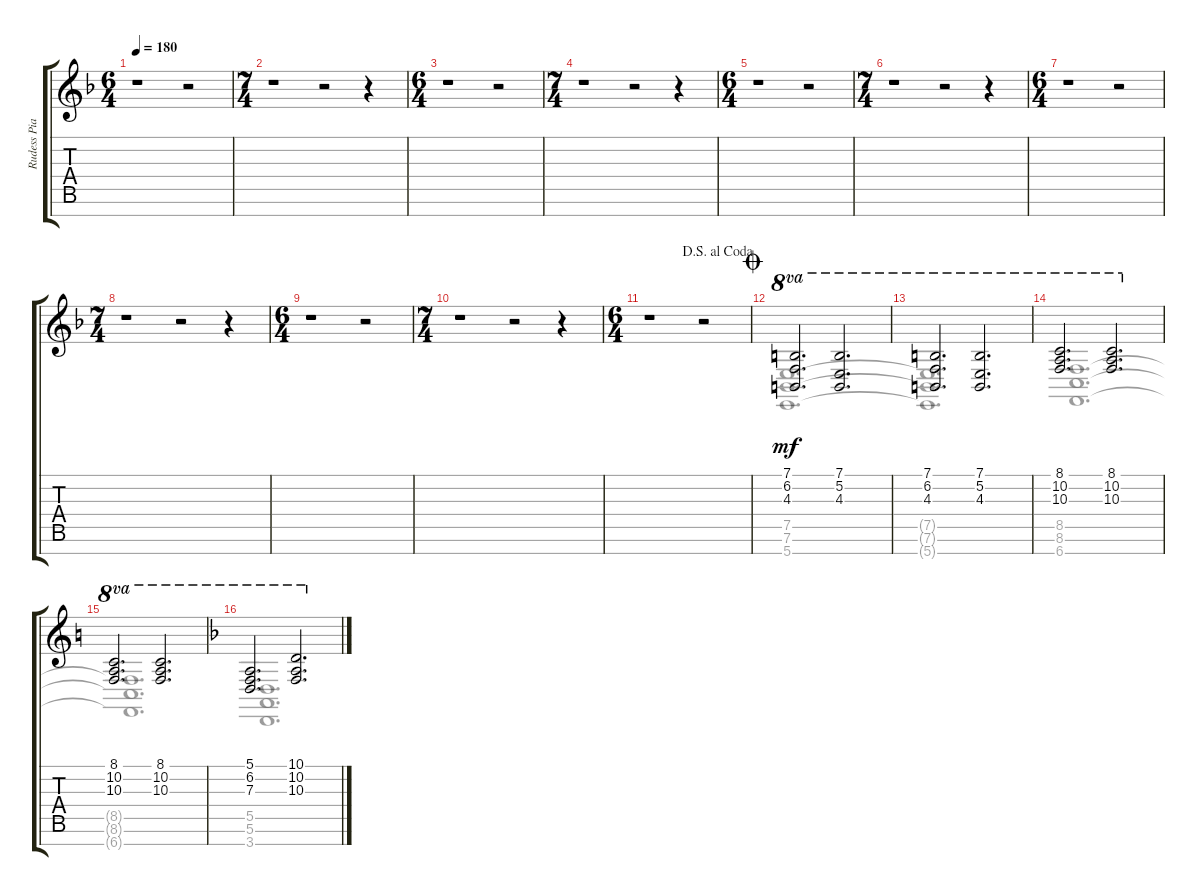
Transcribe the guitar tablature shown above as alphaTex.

\track ("Rudess Piano" "Rudess Pia") {instrument acousticgrandpiano}
\staff {score tabs}
\tuning (E4 B3 G3 D3 A2 E2 B1) {hide}
\voice
\ts (6 4)
\tempo 180
\clef g2
\ks f
r.1{dy mp} r.2 |
\ts (7 4)
r.1 r.2 r.4 |
\ts (6 4)
r.1 r.2 |
\ts (7 4)
r.1 r.2 r.4 |
\ts (6 4)
r.1 r.2 |
\ts (7 4)
r.1 r.2 r.4 |
\ts (6 4)
r.1 r.2 |
\ts (7 4)
r.1 r.2 r.4 |
\ts (6 4)
r.1 r.2 |
\ts (7 4)
r.1 r.2 r.4 |
\ts (6 4)
\jump dalsegnoalcoda
r.1 r.2 |
\jump coda
(7.1 6.2 4.3).2{d ot 8va dy mf} (7.1 5.2 4.3).2{d ot 8va} |
(7.1 6.2 4.3).2{d ot 8va} (7.1 5.2 4.3).2{d ot 8va} |
(8.1 10.2 10.3).2{d ot 8va} (8.1 10.2 10.3).2{d ot 8va} |
\ks c
(8.1 10.2 10.3).2{d ot 8va} (8.1 10.2 10.3).2{d ot 8va} |
\ks f
(5.1 6.2 7.3).2{d ot 8va} (10.1 10.2 10.3).2{d ot 8va}
\voice
\clef g2
\ottava regular
\simile none
\ks f
|
|
|
|
|
|
|
|
|
|
|
(7.5 7.6 5.7).1{d} |
(7.5{t} 7.6{t} 5.7{t}).1{d} |
(8.5 8.6 6.7).1{d} |
\ks c
(8.5{t} 8.6{t} 6.7{t}).1{d} |
\ks f
(5.5 5.6 3.7).1{d}
